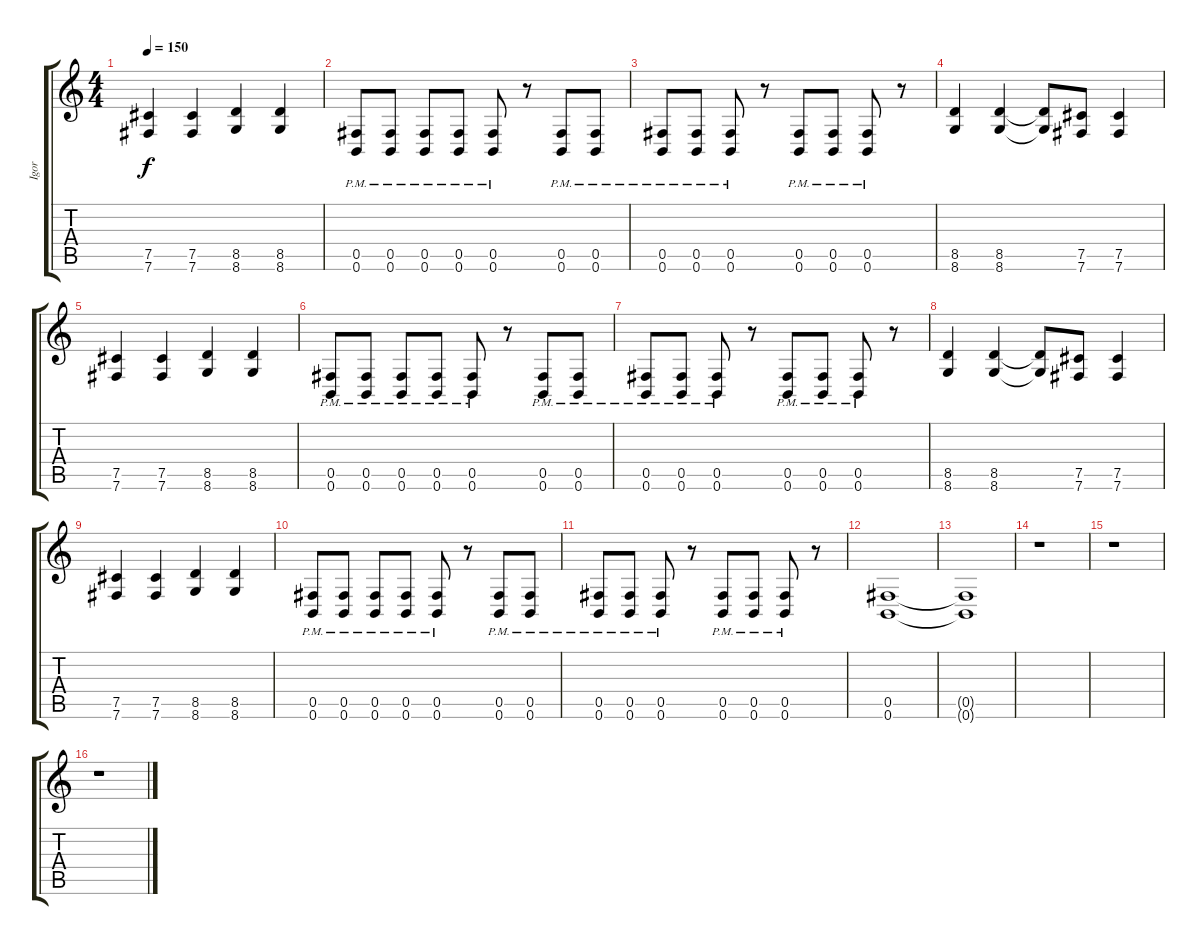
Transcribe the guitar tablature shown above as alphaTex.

\track ("Igor" "Igor") {instrument distortionguitar}
\staff {score tabs}
\tuning (Db4 Ab3 E3 B2 Gb2 B1) {hide}
\ts (4 4)
\tempo 150
\clef g2
\ks c
(7.5 7.6).4{dy f} (7.5 7.6).4 (8.5 8.6).4 (8.5 8.6).4 |
(0.5{pm} 0.6{pm}).8 (0.5{pm} 0.6{pm}).8 (0.5{pm} 0.6{pm}).8 (0.5{pm} 0.6{pm}).8 (0.5{pm} 0.6{pm}).8 r.8 (0.5{pm} 0.6{pm}).8 (0.5{pm} 0.6{pm}).8 |
(0.5{pm} 0.6{pm}).8 (0.5{pm} 0.6{pm}).8 (0.5{pm} 0.6{pm}).8 r.8 (0.5{pm} 0.6{pm}).8 (0.5{pm} 0.6{pm}).8 (0.5{pm} 0.6{pm}).8 r.8 |
(8.5 8.6).4 (8.5 8.6).4 (8.5{t} 8.6{t}).8 (7.5 7.6).8 (7.5 7.6).4 |
(7.5 7.6).4 (7.5 7.6).4 (8.5 8.6).4 (8.5 8.6).4 |
(0.5{pm} 0.6{pm}).8 (0.5{pm} 0.6{pm}).8 (0.5{pm} 0.6{pm}).8 (0.5{pm} 0.6{pm}).8 (0.5{pm} 0.6{pm}).8 r.8 (0.5{pm} 0.6{pm}).8 (0.5{pm} 0.6{pm}).8 |
(0.5{pm} 0.6{pm}).8 (0.5{pm} 0.6{pm}).8 (0.5{pm} 0.6{pm}).8 r.8 (0.5{pm} 0.6{pm}).8 (0.5{pm} 0.6{pm}).8 (0.5{pm} 0.6{pm}).8 r.8 |
(8.5 8.6).4 (8.5 8.6).4 (8.5{t} 8.6{t}).8 (7.5 7.6).8 (7.5 7.6).4 |
(7.5 7.6).4 (7.5 7.6).4 (8.5 8.6).4 (8.5 8.6).4 |
(0.5{pm} 0.6{pm}).8 (0.5{pm} 0.6{pm}).8 (0.5{pm} 0.6{pm}).8 (0.5{pm} 0.6{pm}).8 (0.5{pm} 0.6{pm}).8 r.8 (0.5{pm} 0.6{pm}).8 (0.5{pm} 0.6{pm}).8 |
(0.5{pm} 0.6{pm}).8 (0.5{pm} 0.6{pm}).8 (0.5{pm} 0.6{pm}).8 r.8 (0.5{pm} 0.6{pm}).8 (0.5{pm} 0.6{pm}).8 (0.5{pm} 0.6{pm}).8 r.8 |
(0.5 0.6).1 |
(0.5{t} 0.6{t}).1 |
r.1 |
r.1 |
r.1
